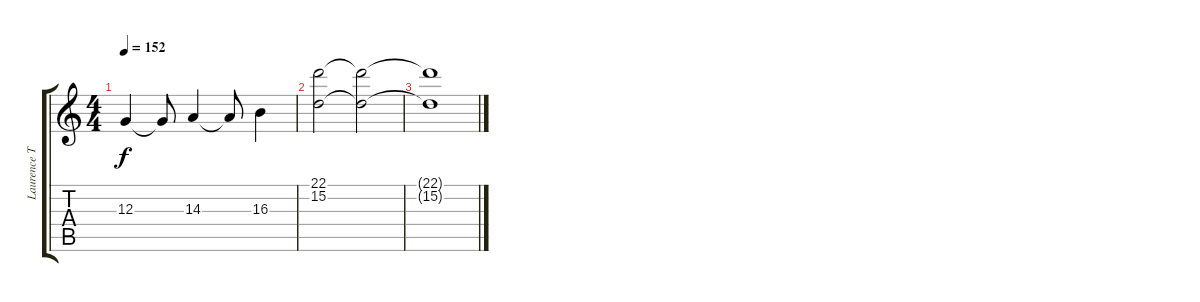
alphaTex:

\track ("Laurence Tolhurst (synth)" "Laurence T") {instrument tremolostrings}
\staff {score tabs}
\tuning (E4 B3 G3 D3 A2 E2) {hide}
\ts (4 4)
\tempo 152
\clef g2
\ks c
12.3.4{dy f} 12.3{t}.8 14.3.4 14.3{t}.8 16.3.4 |
(22.1 15.2).2 (22.1{t} 15.2{t}).2 |
(22.1{t} 15.2{t}).1
